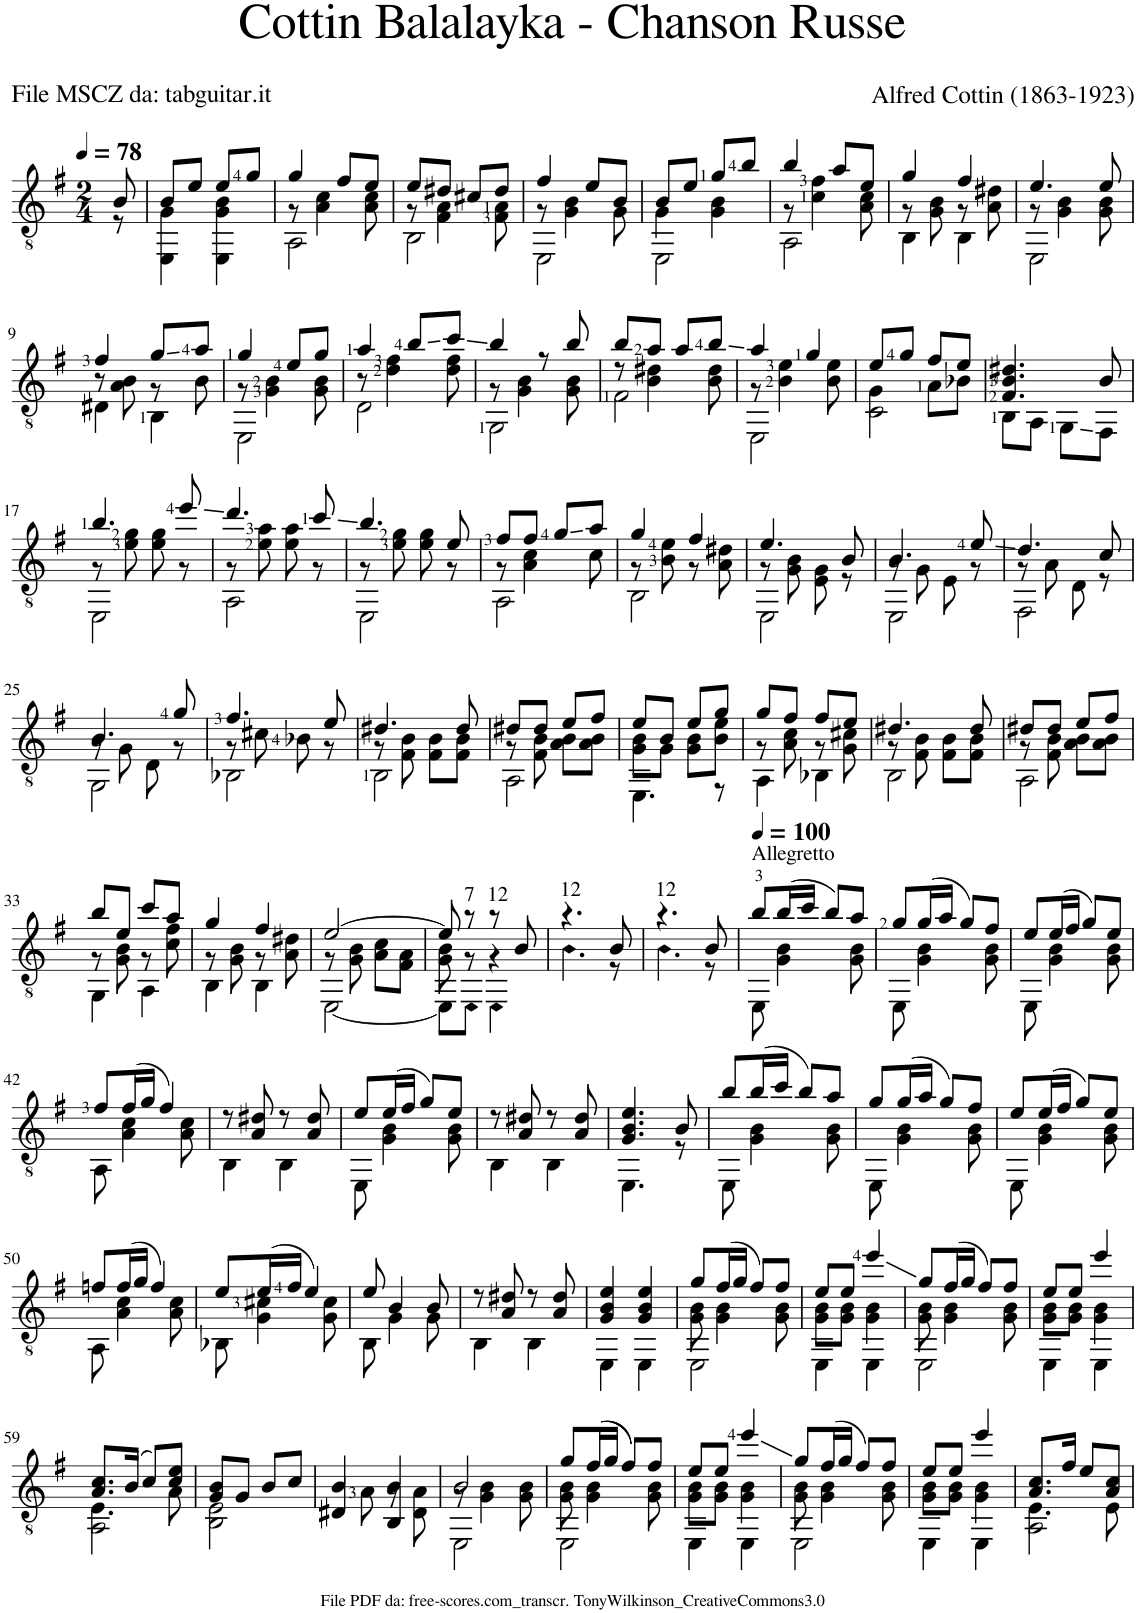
**kern
*part1
*staff1
*I"Guitar
*I'Guit.
*clefGv2
*k[f#]
*M2/4
*MM78
=
*^
8B/	8r
=1	=1
8B/L	4EE\ 4G\
8e/J	.
8e/L	4EE\ 4G\ 4B\
8g/J	.
=2	=2
*	*^
4g/	8r	2AA\
.	4A\ 4c\	.
8f#/L	.	.
8e/J	8A\ 8c\	.
=3	=3	=3
8e/L	8r	2BB\
8d#X/J	4F#\ 4A\	.
8c#X/L	.	.
8d#/J	8F#\ 8A\	.
=4	=4	=4
4f#/	8r	2EE\
.	4G\ 4B\	.
8e/L	.	.
8B/J	8G\	.
=5	=5	=5
8B/L	4G\	2EE\
8e/J	.	.
8g/L	4G\ 4B\	.
8b/J	.	.
=6	=6	=6
4b/	8r	2AA\
.	4c\ 4f#\	.
8a/L	.	.
8e/J	8A\ 8c\	.
=7	=7	=7
4g/	8r	4BB\
.	8G\ 8B\	.
4f#/	8r	4BB\
.	8A\ 8d#X\	.
=8	=8	=8
4.e/	8r	2EE\
.	4G\ 4B\	.
8e/	8G\ 8B\	.
!!LO:LB:g=z	!!	!!
=9	=9	=9
4f#/	8r	4D#X\
.	8A\ 8B\	.
8g/L	8r	4BB\
8a/J	8B\	.
=10	=10	=10
4g/	8r	2EE\
.	4G\ 4B\	.
8e/L	.	.
8g/J	8G\ 8B\	.
=11	=11	=11
4a/	8r	2D\
.	4d\ 4f#\	.
8b/L	.	.
8cc/J	8d\ 8f#\	.
=12	=12	=12
4b/	8r	2GG\
.	4G\ 4B\	.
8r	.	.
8b/	8G\ 8B\	.
=13	=13	=13
8b/L	8r	2F#\
8a/J	4B\ 4d#X\	.
8a/L	.	.
8b/J	8B\ 8d#\	.
=14	=14	=14
4a/	8r	2EE\
.	4B\ 4e\	.
4g/	.	.
.	8B\ 8e\	.
=15	=15	=15
8e/L	4G\	2C\
8g/J	.	.
8f#/L	8A\L	.
8e/J	8B-X\J	.
*	*v	*v
=16	=16
4.F#/ 4.B/ 4.d#X/	8BB\L
.	8AA\J
.	8GG\L
8B/	8FF#\J
!!LO:LB:g=z	!!
=17	=17
*	*^
4.b/	8r	2EE\
.	8e\ 8g\	.
.	8e\ 8g\	.
8ee/	8r	.
=18	=18	=18
4.dd/	8r	2AA\
.	8e\ 8a\	.
.	8e\ 8a\	.
8cc/	8r	.
=19	=19	=19
4.b/	8r	2EE\
.	8e\ 8g\	.
.	8e\ 8g\	.
8e/	8r	.
=20	=20	=20
8f#/L	8r	2AA\
8f#/J	4A\ 4c\	.
8g/L	.	.
8a/J	8c\	.
=21	=21	=21
4g/	8r	2BB\
.	8B\ 8e\	.
4f#/	8r	.
.	8A\ 8d#X\	.
=22	=22	=22
4.e/	8r	2EE\
.	8G\ 8B\	.
.	8E\ 8G\	.
8B/	8r	.
=23	=23	=23
4.B/	8r	2EE\
.	8G\	.
.	8E\	.
8e/	8r	.
=24	=24	=24
4.d/	8r	2FF#\
.	8A\	.
.	8D\	.
8c/	8r	.
!!LO:LB:g=z	!!	!!
=25	=25	=25
4.B/	8r	2GG\
.	8G\	.
.	8D\	.
8g/	8r	.
=26	=26	=26
4.f#/	8r	2BB-X\
.	8c#X\	.
.	8B-X\	.
8e/	8r	.
=27	=27	=27
4.d#X/	8r	2BB\
.	8F#\ 8B\	.
.	8F#\ 8B\L	.
8d#/	8F#\ 8B\J	.
=28	=28	=28
8d#X/L	8r	2AA\
8d#/J	8F#\ 8B\	.
8e/L	8A\ 8B\L	.
8f#/J	8A\ 8B\J	.
=29	=29	=29
8e/L	8G\ 8B\L	4.EE\
8B/J	8G\J	.
8e/L	8G\ 8B\L	.
8g/J	8B\ 8e\J	8r
=30	=30	=30
8g/L	8r	4AA\
8f#/J	8A\ 8c\	.
8f#/L	8r	4BB-X\
8e/J	8G\ 8c#X\	.
=31	=31	=31
4.d#X/	8r	2BB\
.	8F#\ 8B\	.
.	8F#\ 8B\L	.
8d#/	8F#\ 8B\J	.
=32	=32	=32
8d#X/L	8r	2AA\
8d#/J	8F#\ 8B\	.
8e/L	8A\ 8B\L	.
8f#/J	8A\ 8B\J	.
!!LO:LB:g=z	!!	!!
=33	=33	=33
8b/L	8r	4GG\
8e/J	8G\ 8B\	.
8cc/L	8r	4AA\
8a/J	8c\ 8f#\	.
=34	=34	=34
4g/	8r	4BB\
.	8G\ 8B\	.
4f#/	8r	4BB\
.	8A\ 8d#X\	.
=35	=35	=35
[2e/	8r	[2EE\
.	8G\ 8B\	.
.	8A\ 8c\L	.
.	8F#\ 8A\J	.
=36	=36	=36
8e/]	8G\ 8B\	8EE\L]
!LO:TX:a:t=7	!	!
8r	8r	8EE\J
!LO:TX:a:t=12	!	!
8r	4r	4EE\
8B/	.	.
*	*v	*v
=37	=37
!LO:TX:a:t=12	!
4.r	4.B\
8B/	8r
=38	=38
!LO:TX:a:t=12	!
4.r	4.B\
8B/	8r
=39	=39
*MM100	*
!LO:TX:a:t=Allegretto	!
8b/L	8EE\
(16b/L	4G\ 4B\
16cc/JJ	.
8b/L)	.
8a/J	8G\ 8B\
=40	=40
8g/L	8EE\
(16g/L	4G\ 4B\
16a/JJ	.
8g/L)	.
8f#/J	8G\ 8B\
=41	=41
8e/L	8EE\
(16e/L	4G\ 4B\
16f#/JJ	.
8g/L)	.
8e/J	8G\ 8B\
!!LO:LB:g=z	!!
=42	=42
8f#/L	8AA\
(16f#/L	4A\ 4c\
16g/JJ	.
4f#/)	.
.	8A\ 8c\
=43	=43
8r	4BB\
8A/ 8d#X/	.
8r	4BB\
8A/ 8d#/	.
=44	=44
8e/L	8EE\
(16e/L	4G\ 4B\
16f#/JJ	.
8g/L)	.
8e/J	8G\ 8B\
=45	=45
8r	4BB\
8A/ 8d#X/	.
8r	4BB\
8A/ 8d#/	.
=46	=46
4.G/ 4.B/ 4.e/	4.EE\
8B/	8r
=47	=47
8b/L	8EE\
(16b/L	4G\ 4B\
16cc/JJ	.
8b/L)	.
8a/J	8G\ 8B\
=48	=48
8g/L	8EE\
(16g/L	4G\ 4B\
16a/JJ	.
8g/L)	.
8f#/J	8G\ 8B\
=49	=49
8e/L	8EE\
(16e/L	4G\ 4B\
16f#/JJ	.
8g/L)	.
8e/J	8G\ 8B\
!!LO:LB:g=z	!!
=50	=50
8fn/L	8AA\
(16f/L	4A\ 4c\
16g/JJ	.
4f/)	.
.	8A\ 8c\
=51	=51
8e/L	8BB-X\
(16e/L	4G\ 4c#X\
16f#/JJ	.
4e/)	.
.	8G\ 8c#\
=52	=52
8e/	8BB\
4B/	4G\
8B/	8G\
=53	=53
8r	4BB\
8A/ 8d#X/	.
8r	4BB\
8A/ 8d#/	.
=54	=54
4G/ 4B/ 4e/	4EE\
4G/ 4B/ 4e/	4EE\
=55	=55
*	*^
8g/L	8G\ 8B\	2EE\
(16f#/L	4G\ 4B\	.
16g/JJ	.	.
8f#/L)	.	.
8f#/J	8G\ 8B\	.
=56	=56	=56
8e/L	8G\ 8B\L	4EE\
8e/J	8G\ 8B\J	.
4ee/	4G\ 4B\	4EE\
=57	=57	=57
8g/L	8G\ 8B\	2EE\
(16f#/L	4G\ 4B\	.
16g/JJ	.	.
8f#/L)	.	.
8f#/J	8G\ 8B\	.
=58	=58	=58
8e/L	8G\ 8B\L	4EE\
8e/J	8G\ 8B\J	.
4ee/	4G\ 4B\	4EE\
!!LO:LB:g=z	!!	!!
=59	=59	=59
8.A/ 8.c/L	4.E\	2AA\
(16B/Jk	.	.
8c/L)	.	.
8c/ 8e/J	8A\	.
*	*v	*v
=60	=60
8G/ 8B/L	2BB\ 2E\
8G/J	.
8B/L	.
8c/J	.
=61	=61
*	*^
4B/	8ryy	4D#X/
.	8A\	.
4B/	8r	4BB/
.	8D#\ 8A\	.
=62	=62	=62
2B/	8r	2EE\
.	4G\ 4B\	.
.	8G\ 8B\	.
=63	=63	=63
8g/L	8G\ 8B\	2EE\
((16f#/L	4G\ 4B\	.
16g/JJ	.	.
8f#/L))	.	.
8f#/J	8G\ 8B\	.
=64	=64	=64
8e/L	8G\ 8B\L	4EE\
8e/J	8G\ 8B\J	.
4ee/	4G\ 4B\	4EE\
=65	=65	=65
8g/L	8G\ 8B\	2EE\
(16f#/L	4G\ 4B\	.
16g/JJ	.	.
8f#/L)	.	.
8f#/J	8G\ 8B\	.
=66	=66	=66
8e/L	8G\ 8B\L	4EE\
8e/J	8G\ 8B\J	.
4ee/	4G\ 4B\	4EE\
=67	=67	=67
8.A/ 8.c/L	4.E\	2AA\
16f#/Jk	.	.
8e/L	.	.
8A/ 8c/J	8E\	.
*v	*v	*v
=
*-
